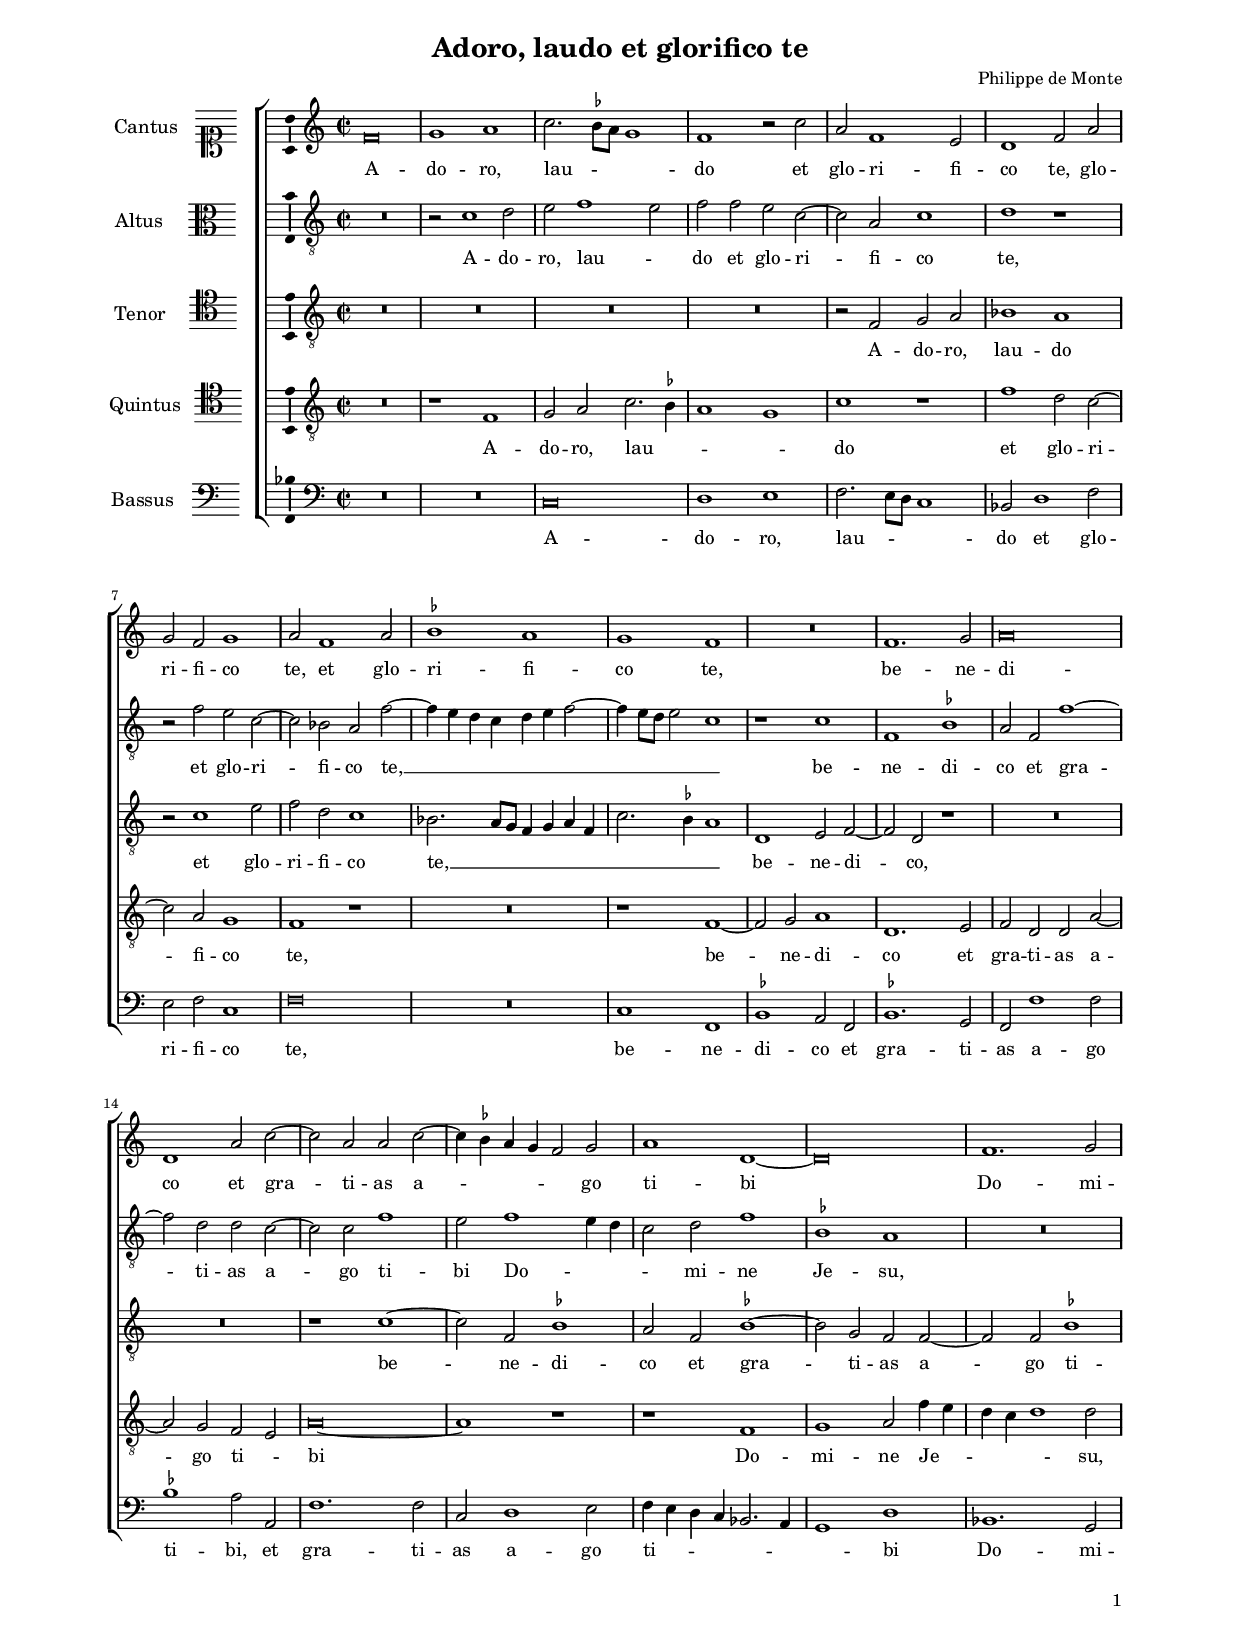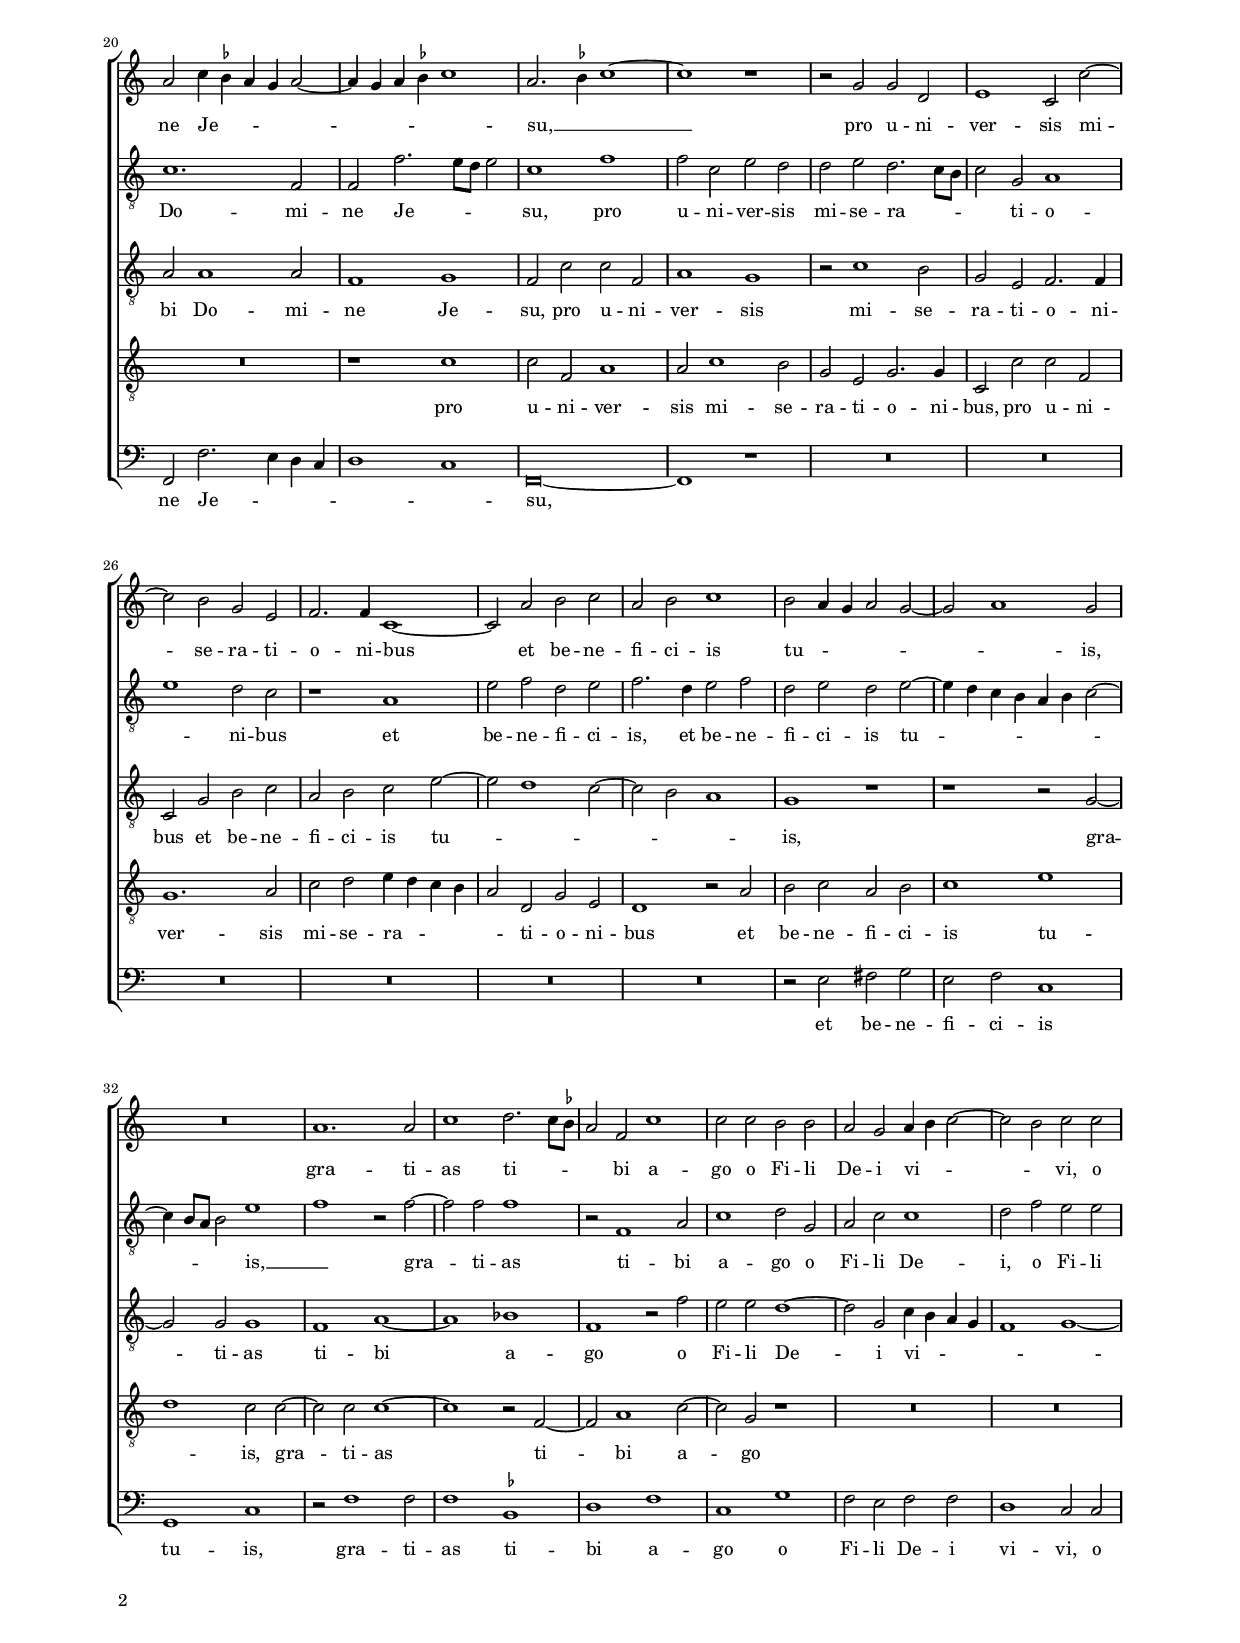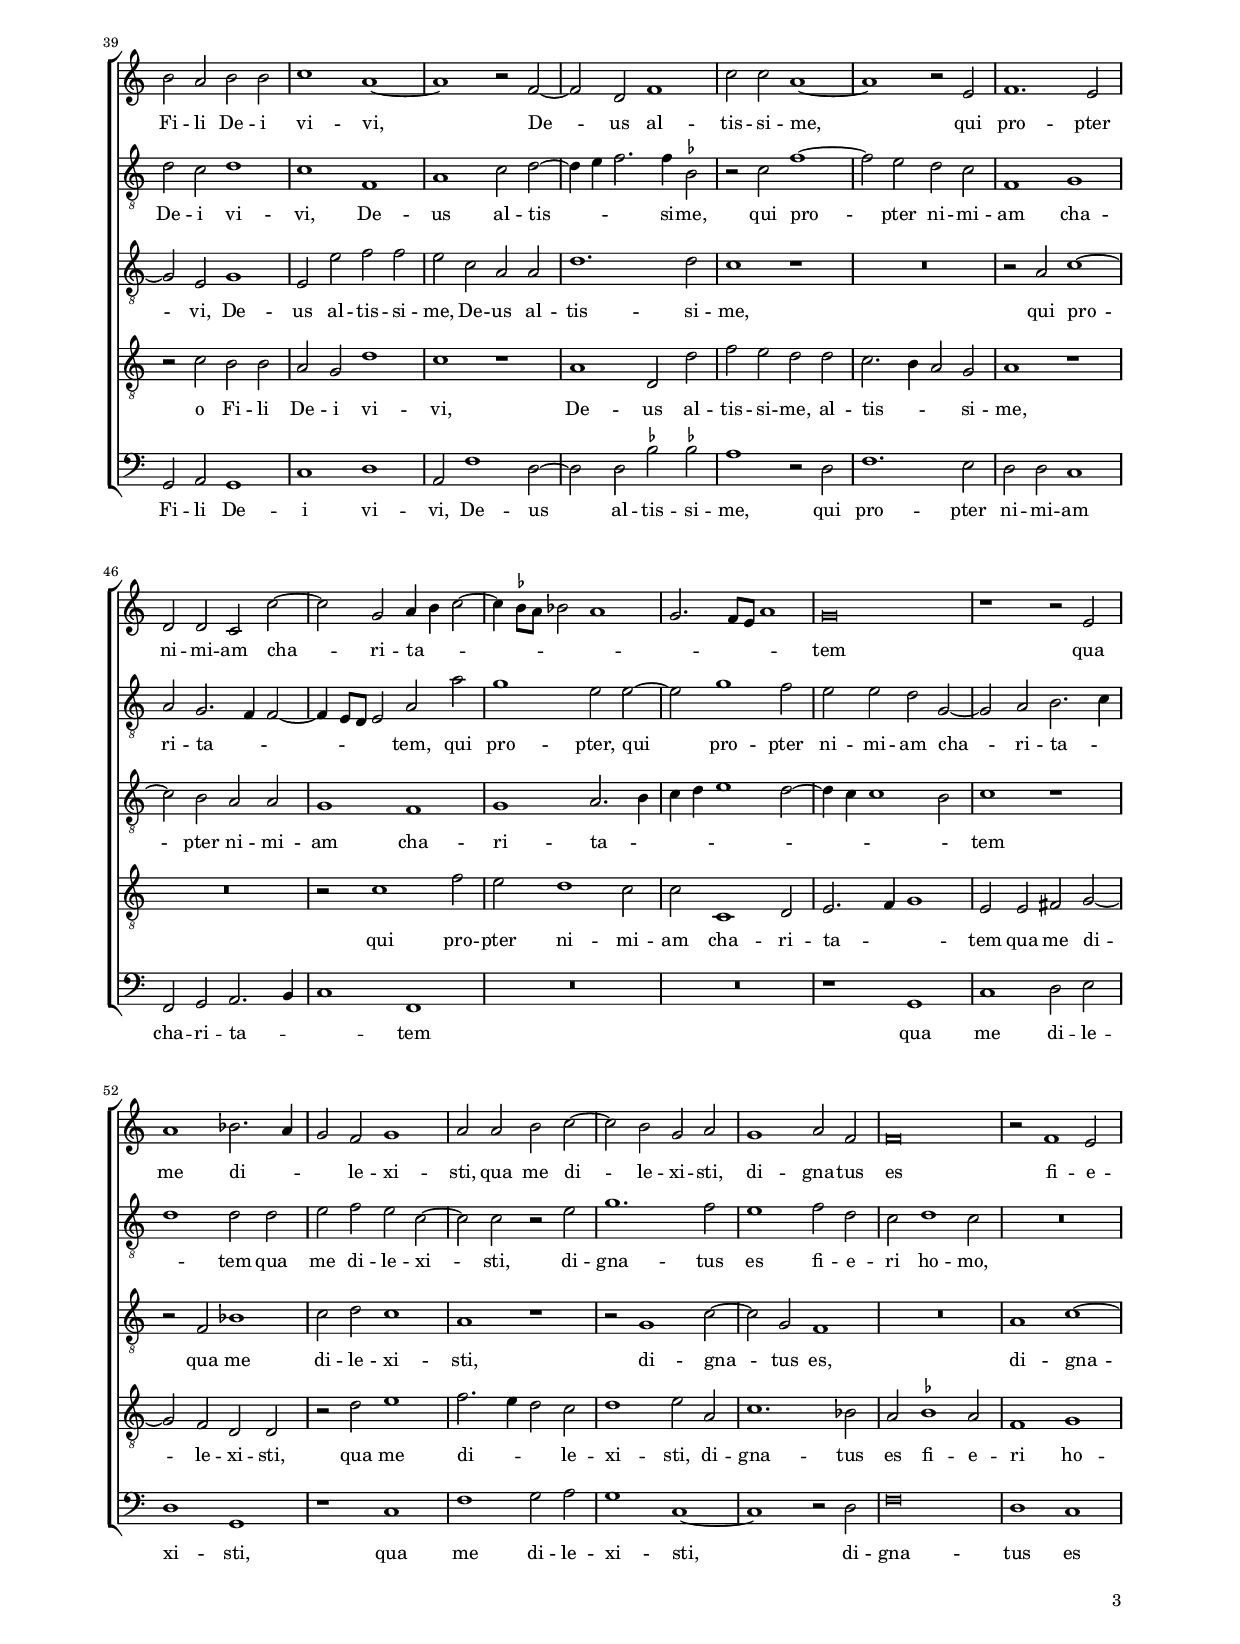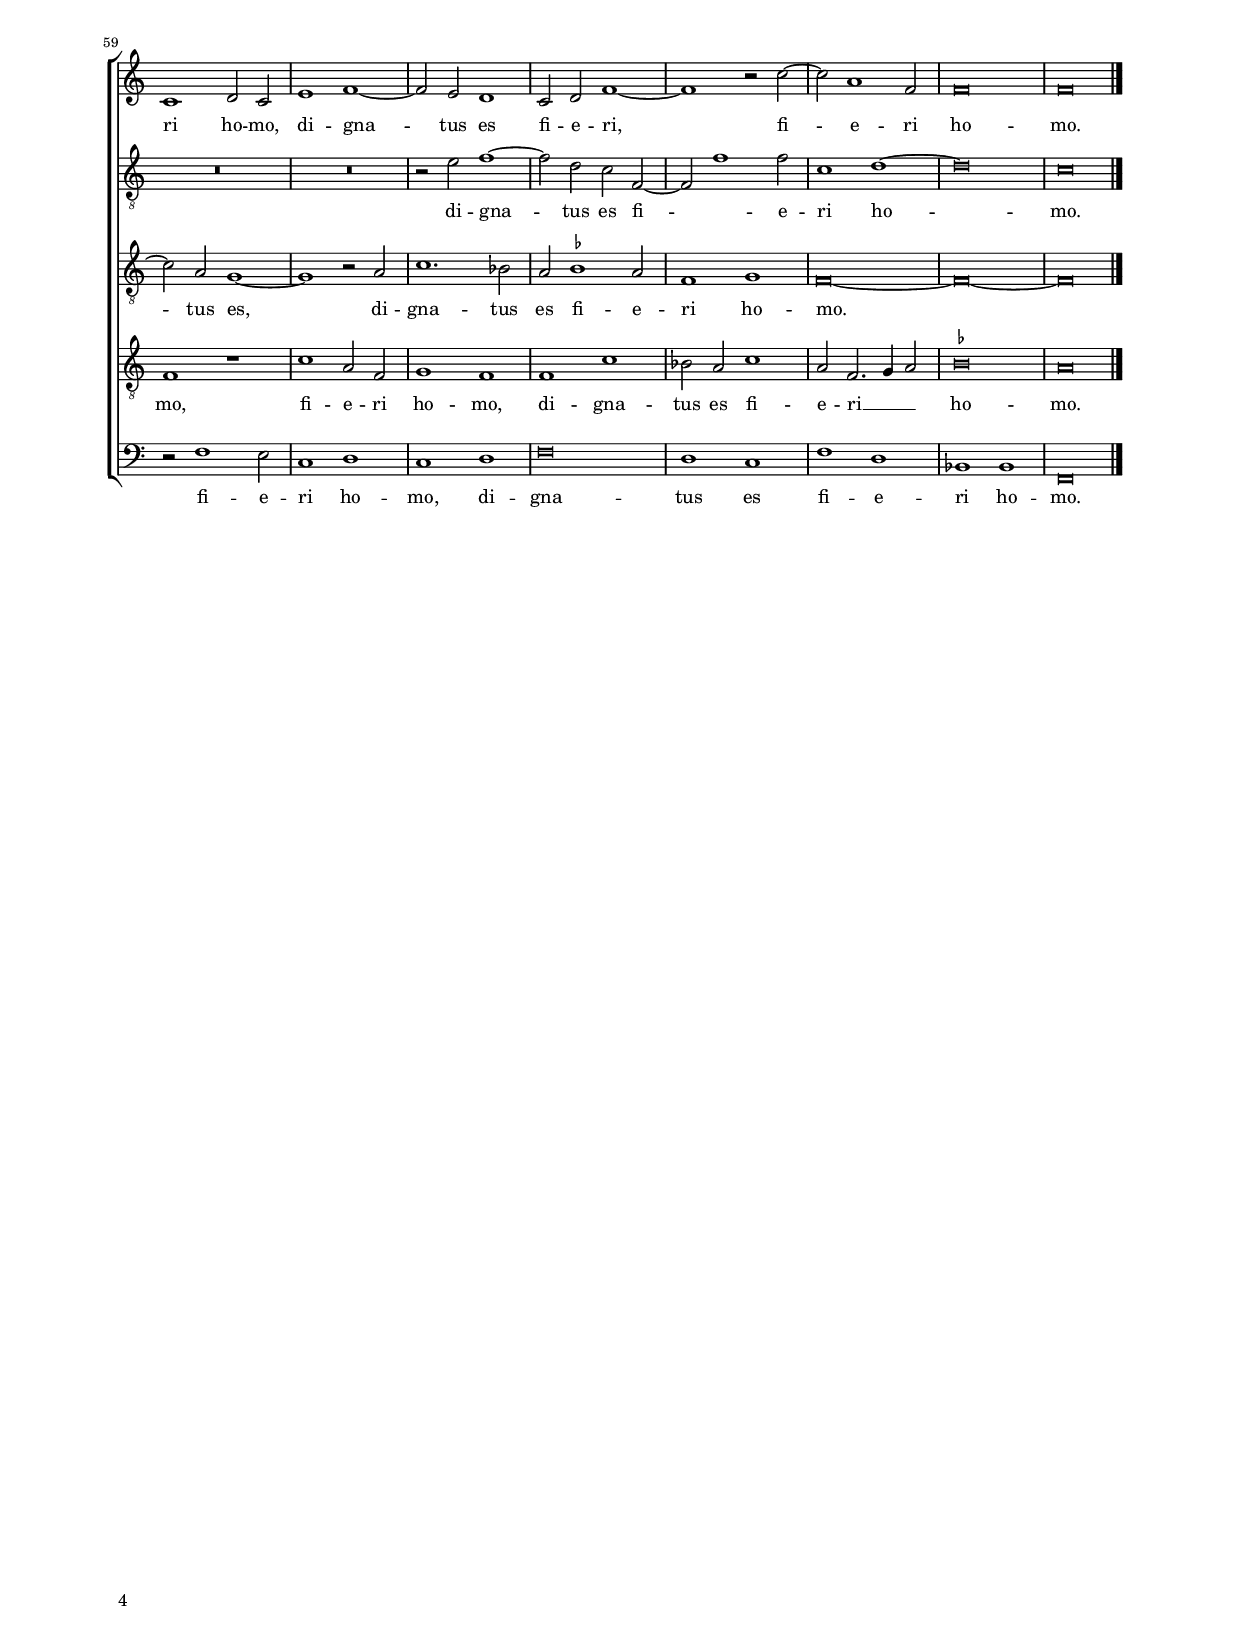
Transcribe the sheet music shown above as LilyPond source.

\header
{
  title="Adoro, laudo et glorifico te"
  composer="Philippe de Monte"
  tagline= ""
}

\version "2.22.0"
\language deutsch
#(set-global-staff-size 15)
% #(set-default-paper-size "letter")
#(ly:set-option 'point-and-click #f)




	ficta = { \once \set suggestAccidentals = ##t }

	forget = #(define-music-function (music) (ly:music?) #{
		\accidentalStyle forget
		$music
		\accidentalStyle default
		#})
    
    
\paper
	{
	top-margin = 1.8 \cm
	bottom-margin = 1.2 \cm
	left-margin = 2 \cm
	right-margin = 2 \cm
	ragged-bottom = ##f
	ragged-last-bottom = ##t
	print-page-number = ##f
	system-system-spacing = #'((basic-distance . 17) (minimum-distance . 14) (padding . 7) (strechability . 150))
    oddFooterMarkup=\markup   \fill-line { "" \fromproperty #'page:page-number-string }
    evenFooterMarkup=\markup  \fill-line { \fromproperty #'page:page-number-string "" }
    last-bottom-spacing = #'((basic-distance . 12) (minimum-distance . 7) (padding . 4))
%	systems-per-page = 3
    page-count = 4
%	min-systems-per-page = 3
%	print-all-headers = ##t
%	print-first-page-number = ##t
%	first-page-number = 1
	}

	
global = {
    % \set Staff.autoBeaming = ##f
	\key c \major
	\time 2/2 \set Score.measureLength = #(ly:make-moment 2/1)
    \set Score.tempoHideNote = ##t
    \tempo 2 = 90
    \skip 1*2*66 \bar "|."
	}
    

incipitcantus = \markup { \score {
	{
	\set Staff.instrumentName = \markup { \fontsize #1 "Cantus" }
	\key c \major
	\clef soprano
	s4 \bar ""
	}
	\layout  {
	raggedright = ##t
	indent = 1.6 \cm
	line-width = 2.4\cm
	\context { \Staff \remove Time_signature_engraver }
	\override Staff.Clef.Y-extent = #'(0 . 0)
	}} \hspace #1 }

      
incipitaltus = \markup { \score {
	{
	\set Staff.instrumentName = \markup { \fontsize #1 "Altus" }
	\key c \major
	\clef alto
	s4 \bar ""
	}
	\layout  {
	raggedright = ##t
	indent = 1.6 \cm
	line-width = 2.4\cm
	\context { \Staff \remove Time_signature_engraver }
	\override Staff.Clef.Y-extent = #'(0 . 0)
	}} \hspace #1 }


incipittenor = \markup { \score {
	{
	\set Staff.instrumentName = \markup { \fontsize #1 "Tenor" }
	\key c \major
	\clef tenor
	s4 \bar ""
	}
	\layout  {
	raggedright = ##t
	indent = 1.6 \cm
	line-width = 2.4\cm
	\context { \Staff \remove Time_signature_engraver }
	\override Staff.Clef.Y-extent = #'(0 . 0)
	}} \hspace #1 }
      
      
incipitquintus = \markup { \score {
	{
	\set Staff.instrumentName = \markup { \fontsize #1 "Quintus" }
	\key c \major
	\clef tenor
	s4 \bar ""
	}
	\layout  {
	raggedright = ##t
	indent = 1.6 \cm
	line-width = 2.4\cm
	\context { \Staff \remove Time_signature_engraver }
	\override Staff.Clef.Y-extent = #'(0 . 0)
	}} \hspace #1 }
      
      
incipitbassus = \markup { \score {
	{
	\set Staff.instrumentName = \markup { \fontsize #1 "Bassus" }
	\key c \major
	\clef bass
	s4 \bar ""
	}
	\layout  {
	raggedright = ##t
	indent = 1.6 \cm
	line-width = 2.4\cm
	\context { \Staff \remove Time_signature_engraver }
	\override Staff.Clef.Y-extent = #'(0 . 0)
	}} \hspace #1 }


cantus =  \relative c''
	{
	f,\breve
	g1 a
	c2. \stemDown \ficta b8 a \stemNeutral g1
	f1 r2 c'
%5
	a2 f1 e2 |
	d1 f2 a \break \noPageBreak
	g2 f g1
	a2 f1 a2
	\ficta b1 a
%10
	g1 f |
	R\breve
	f1. g2
	a\breve \break \noPageBreak
	d,1 a'2 c~
%15
	c2 a a c~ |
	c4 \ficta b a g f2 g
	a1 d,~
	d\breve
	f1. g2 \pageBreak
%20
	a2 c4 \ficta b a g a2~ |
	a4 g a \ficta b c1
	a2. \ficta b4 c1~
	c1 r
	r2 g g d
%25
	e1 c2 c'~ \break \noPageBreak |
	c2 h g e
	f2. f4 c1~
	c2 a' h c
	a2 h c1
%30
	h2 a4 g a2 g~ |
	g2 a1 g2 \break \noPageBreak
	R\breve
	a1. a2
	c1 d2. c8 \ficta b
%35
	a2 f c'1 |
	c2 c h h
	a2 g a4 h c2~
	c2 h c c \pageBreak
	h2 a h h
%40
	c1 a~ |
	a1 r2 f~
	f2 d f1
	c'2 c a1~
	a1 r2 e
%45
	f1. e2 \break \noPageBreak |
	d2 d c c'~
	c2 g a4 h c2~
	c4 \stemDown \ficta b8 a \stemNeutral b!2 a1
	g2. f8 e a1
%50
	g\breve |
	r1 r2 e \break \noPageBreak
	a1 b2. a4
	g2 f g1
	a2 a h c~
%55
	c2 h g a |
	g1 a2 f
	f\breve
	r2 f1 e2 \pageBreak
	c1 d2 c
%60
	e1 f~ |
	f2 e d1
	c2 d f1~
	f1 r2 c'~
	c2 a1 f2
%65
	f\breve |
    f\breve |
	}


altus =  \relative c'
	{
	R\breve
	r2 c1 d2
	e2 f1 e2
	f2 f e c~
%5
	c2 a c1 |
	d1 r
	r2 f e c~
	c2 b a f'~
	f4 e d c d e f2~
%10
	f4 e8 d e2 c1 |
	r1 c
	f,1 \ficta b
	a2 f f'1~
	f2 d d c~
%15
	c2 c f1 |
	e2 f1 e4 d
	c2 d f1
	\ficta b,1 a
	R\breve
%20
	c1. f,2
	f2 f'2. e8 d e2
	c1 f
	f2 c e d
	d2 e d2. c8 h |
%25
    c2 g a1
	e'1 d2 c
	r1 a
	e'2 f d e
	f2. d4 e2 f |
%30
    d2 e d e~
	e4 d c h a h c2~
	c4 h8 a h2 e1
	f1 r2 f~
	f2 f f1 |
%35
    r2 f,1 a2
	c1 d2 g,
	a2 c c1
	d2 f e e
	d2 c d1 |
%40
    c1 f,
	a1 c2 d~
	d4 e f2. f4 \ficta b,2
	r2 c f1~
	f2 e d c |
%45
    f,1 g
	a2 g2. f4 f2~
	f4 e8 d e2 a a'
	g1 e2 e~
	e2 g1 f2 |
%50
    e2 e d g,~
	g2 a h2. c4
	d1 d2 d
	e2 f e c~
	c2 c r e |
%55
    g1. f2
	e1 f2 d
	c2 d1 c2
	R\breve
	R\breve |
%60
    R\breve
	r2 e f1~
	f2 d c  f,~
	f2 f'1 f2
	c1 d~ |
%65
    d\breve
	c\breve |
	}


tenor =  \relative c'
	{
	R\breve
	R\breve
	R\breve
	R\breve
%5
	r2 f, g a |
	b1 a
	r2 c1 e2
	f2 d c1
	b2. a8 g f4 g a f
%10
	c'2. \ficta b4 a1 |
	d,1 e2 f~
	f2 d r1
	R\breve
	R\breve
%15
	r1 c'~ |
	c2 f, \ficta b1
	a2 f \ficta b1~
	\ficta b2 g f f~
	f2 f \ficta b1
%20
	a2 a1 a2 |
	f1 g
	f2 c' c f,
	a1 g
	r2 c1 h2
%25
	g2 e f2. f4 |
	c2 g' h c
	a2 h c e~
	e2 d1 c2~
	c2 h a1
%30
	g1 r |
	r1 r2 g~
	g2 g g1
	f1 a~
	a1 b
%35
	f1 r2 f' |
	e2 e d1~
	d2 g, c4 h a g
	f1 g~
	g2 e g1
%40
	e2 e' f f |
	e2 c a a
	d1. d2
	c1 r
	R\breve
%45
	r2 a c1~ |
	c2 h a a
	g1 f
	g1 a2. h4
	c4 d e1 d2~
%50
	d4 c c1 h2 |
	c1 r
	r2 f, b1
	c2 d c1
	a1 r
%55
	r2 g1 c2~ |
	c2 g f1
	R\breve
	a1 c~
	c2 a g1~
%60
	g1 r2 a |
	c1. b2
	a2 \ficta b1 a2
	f1 g
	f\breve~
%65
	f\breve~ |
	f\breve |
	}


quintus  =  \relative c'
	{
	R\breve
	r1 f,
	g2 a c2. \ficta b4
	a1 g
%5
	c1 r |
	f1 d2 c~
	c2 a g1
	f1 r
	R\breve
%10
	r1 f~ |
	f2 g a1
	d,1. e2
	f2 d d a'~
	a2 g f e
%15
	a\breve~ |
	a1 r
	r1 f
	g1 a2 f'4 e
	d4 c d1 d2
%20
	R\breve |
	r1 c
	c2 f, a1
	a2 c1 h2
	g2 e g2. g4
%25
	c,2 c' c f, |
	g1. a2
	c2 d e4 d c h
	a2 d, g e
	d1 r2 a'
%30
	h2 c a h |
	c1 e
	d1 c2 c~
	c2 c c1~
	c1 r2 f,~
%35
	f2 a1 c2~ |
	c2 g r1
	R\breve
	R\breve
	r2 c h h
%40
	a2 g d'1 |
	c1 r
	a1 d,2 d'
	f2 e d d
	c2. h4 a2 g
%45
	a1 r |
	R\breve
	r2 c1 f2
	e2 d1 c2
	c2 c,1 d2
%50
	e2. f4 g1 |
	e2 e fis g~
	g2 f d d
	r2 d'2 e1
	f2. e4 d2 c
%55
	d1 e2 a, | 
	c1. b2
	a2 \ficta b1 a2
	f1 g
	f1 r
%60
	c'1 a2 f |
	g1 f
	f1 c'
	b2 a c1
	a2 f2. g4 a2
%65
	\ficta b\breve |
	a\breve |
	}


bassus  =  \relative c
	{
	R\breve
	R\breve
	c\breve
	d1 e
%5
	f2. e8 d c1 |
	b2 d1 f2
	e2 f c1
	f\breve
	R\breve
%10
	c1 f, |
	\ficta b1 a2 f
	\ficta b1. g2
	f2 f'1 f2
	\ficta b1 a2 a,
%15
	f'1. f2 |
	c2 d1 e2
	f4 e d c b2. a4
	g1 d'
	b1. g2
%20
	f2 f'2. e4 d c |
	d1 c
	f,\breve~
	f1 r
	R\breve
%25
	R\breve |
	R\breve
	R\breve
	R\breve
	R\breve
%30
	r2 e' fis g |
	e2 f c1
	g1 c
	r2 f1 f2
	f1 \ficta b,
%35
	d1 f |
	c1 g'
	f2 e f f
	d1 c2 c
	g2 a g1
%40
	c1 d |
	a2 f'1 d2~
	d2 d \ficta b' \ficta b!
	a1 r2 d,
	f1. e2
%45
	d2 d c1 |
	f,2 g a2. h4
	c1 f,
	R\breve
	R\breve
%50
	r1 g |
	c1 d2 e
	d1 g,
	r1 c
	f1 g2 a
%55
	g1 c,~ |
	c1 r2 d
	f\breve
	d1 c
	r2 f1 e2
%60
	c1 d |
	c1 d
	f\breve
	d1 c
	f1 d
%65
	b1 b |
	f\breve |
	}


lyricscantus = \lyricmode {
	A -- do -- ro, lau -- _ _ _ do et glo -- ri -- fi -- co te,
    glo -- ri -- fi -- co te,
    et glo -- ri -- fi -- co te,
    be -- ne -- di -- co et gra -- ti -- as a -- _ _ _ _ go ti -- bi Do -- mi -- ne Je -- _ _ _ _ _ _ _ _ su, __ _ _
    pro u -- ni -- ver -- sis mi -- se -- ra -- ti -- o -- ni -- bus
    et be -- ne -- fi -- ci -- is tu -- _ _ _ _ _ is,
    gra -- ti -- as ti -- _ _ _ bi a -- go o Fi -- li De -- i vi -- _ _ _ vi,
    o Fi -- li De -- i vi -- vi,
    De -- us al -- tis -- si -- me,
    qui pro -- pter ni -- mi -- am cha -- ri -- ta -- _ _ _ _ _ _ _ _ _ _ tem
    qua me di -- _ _ le -- xi -- sti,
    qua me di -- le -- xi -- sti,
    di -- gna -- tus es fi -- e -- ri ho -- mo,
    di -- gna -- tus es fi -- e -- ri,
    fi -- e -- ri ho -- mo.
	}


lyricsaltus = \lyricmode {
	A -- do -- ro, lau -- _ do et glo -- ri -- fi -- co te,
    et glo -- ri -- fi -- co te, __ _ _ _ _ _ _ _ _ _ _
    be -- ne -- di -- co et gra -- ti -- as a -- go ti -- bi Do -- _ _ _ mi -- ne Je -- su,
    Do -- mi -- ne Je -- _ _ _ su,
    pro u -- ni -- ver -- sis mi -- se -- ra -- _ _ _ ti -- o -- _ ni -- bus
    et be -- ne -- fi -- ci -- is,
    et be -- ne -- fi -- ci -- is tu -- _ _ _ _ _ _ _ _ _ is, __ _
    gra -- ti -- as ti -- bi a -- go o Fi -- li De -- i,
    o Fi -- li De -- i vi -- vi,
    De -- us al -- tis -- _ _ si -- me,
    qui pro -- pter ni -- mi -- am cha -- ri -- ta -- _ _ _ _ _ tem,
    qui pro -- pter,
    qui pro -- pter ni -- mi -- am cha -- ri -- ta -- _ _ tem
    qua me di -- le -- xi -- sti,
    di -- gna -- tus es fi -- e -- ri ho -- mo,
    di -- gna -- tus es fi -- _ e -- ri ho -- mo.
	}


lyricstenor = \lyricmode {
	A -- do -- ro, lau -- do et glo -- ri -- fi -- co te, __ _ _ _ _ _ _ _ _ _ 
    be -- ne -- di -- co,
    be -- ne -- di -- co et gra -- ti -- as a -- go ti -- bi Do -- mi -- ne Je -- su,
    pro u -- ni -- ver -- sis mi -- se -- ra -- ti -- o -- ni -- bus
    et be -- ne -- fi -- ci -- is tu -- _ _ _ _ is,
    gra -- ti -- as ti -- bi a -- go o Fi -- li De -- i vi -- _ _ _ _ _ vi,
    De -- us al -- tis -- si -- me,
    De -- us al -- tis -- si -- me,
    qui pro -- pter ni -- mi -- am cha -- ri -- ta -- _ _ _ _ _ _ _ _ tem
    qua me di -- le -- xi -- sti,
    di -- gna -- tus es,
    di -- gna -- tus es,
    di -- gna -- tus es fi -- e -- ri ho -- mo.
	}


lyricsquintus = \lyricmode {
	A -- do -- ro, lau -- _ _ _ do et glo -- ri -- fi -- co te,
    be -- ne -- di -- co et gra -- ti -- as a -- go ti -- _ bi Do -- mi -- ne Je -- _ _ _ _ su,
    pro u -- ni -- ver -- sis mi -- se -- ra -- ti -- o -- ni -- bus,
    pro u -- ni -- ver -- sis mi -- se -- ra -- _ _ _ _ ti -- o -- ni -- bus
    et be -- ne -- fi -- ci -- is tu -- _ is,
    gra -- ti -- as ti -- bi a -- go o Fi -- li De -- i vi -- vi,
    De -- us al -- tis -- si -- me,
    al -- tis -- _ _ si -- me,
    qui pro -- pter ni -- mi -- am cha -- ri -- ta -- _ _ tem
    qua me di -- le -- xi -- sti,
    qua me di -- _ _ le -- xi -- sti,
    di -- gna -- tus es fi -- e -- ri ho -- mo,
    fi -- e -- ri ho -- mo,
    di -- gna -- tus es fi -- e -- ri __ _ _ ho -- mo.
	}


lyricsbassus = \lyricmode {
	A -- do -- ro, lau -- _ _ _ do et glo -- ri -- fi -- co te,
    be -- ne -- di -- co et gra -- ti -- as a -- go ti -- bi,
    et gra -- ti -- as a -- go ti -- _ _ _ _ _ _ bi Do -- mi -- ne Je -- _ _ _ _ _ su,
    et be -- ne -- fi -- ci -- is tu -- is,
    gra -- ti -- as ti -- bi a -- go o Fi -- li De -- i vi -- vi,
    o Fi -- li De -- i vi -- vi,
    De -- us al -- tis -- si -- me,
    qui pro -- pter ni -- mi -- am cha -- ri -- ta -- _ _ tem
    qua me di -- le -- xi -- sti,
    qua me di -- le -- xi -- sti,
    di -- gna -- tus es fi -- e -- ri ho -- mo,
    di -- gna -- tus es fi -- e -- ri ho -- mo.
	}


\score
{  
    % \transpose {
	\new ChoirStaff \with { \override StaffGrouper.staff-staff-spacing.basic-distance = #12 }
	<<

	\new Staff << \global
	\new Voice="v1" {
		\set Staff.instrumentName=\incipitcantus
%		\set Staff.instrumentName= "S"
		\set Staff.midiInstrument = "reed organ"
		\clef violin
		\cantus }
	\new Lyrics \lyricsto "v1" {\lyricscantus }
	>>


	\new Staff << \global
	\new Voice="v2" {
		\set Staff.instrumentName=\incipitaltus
%		\set Staff.instrumentName= "A"
		\set Staff.midiInstrument = "reed organ"
        \clef "G_8"
		\altus}
	\new Lyrics \lyricsto "v2" {\lyricsaltus }
	>>


	\new Staff << \global
	\new Voice="v3" {
		\set Staff.instrumentName=\incipittenor
%		\set Staff.instrumentName= "T"
		\set Staff.midiInstrument = "reed organ"
		\clef "G_8"
		\tenor }
	\new Lyrics \lyricsto "v3" {\lyricstenor }
	>>


	\new Staff << \global
	\new Voice="v5" {
		\set Staff.instrumentName=\incipitquintus
%		\set Staff.instrumentName= "Q"
		\set Staff.midiInstrument = "reed organ"
		\clef "G_8"
		\quintus}
	\new Lyrics \lyricsto "v5" {\lyricsquintus }
	>>


	\new Staff << \global
	\new Voice="v4" {
		\set Staff.instrumentName=\incipitbassus
%		\set Staff.instrumentName= "B"
		\set Staff.midiInstrument = "reed organ"
		\clef bass 
		\bassus }
	\new Lyrics \lyricsto "v4" {\lyricsbassus}
	>>

	>>
	% } % transpose

	\layout
	{
	indent = 2.5\cm
	\context { \Lyrics \override VerticalAxisGroup.nonstaff-relatedstaff-spacing.padding = #1.4 }
%	\context { \Lyrics \override LyricText.font-size = #1 }
	\context { \Staff \override TimeSignature.break-visibility = #end-of-line-invisible }
	\context { \Staff \consists "Ambitus_engraver" }
	\context { \Score \override BarNumber.padding = #2 }
	\context { \Voice \override NoteHead.style = #'baroque }
	}

\midi
	{
    	
	}

}


% EOF
